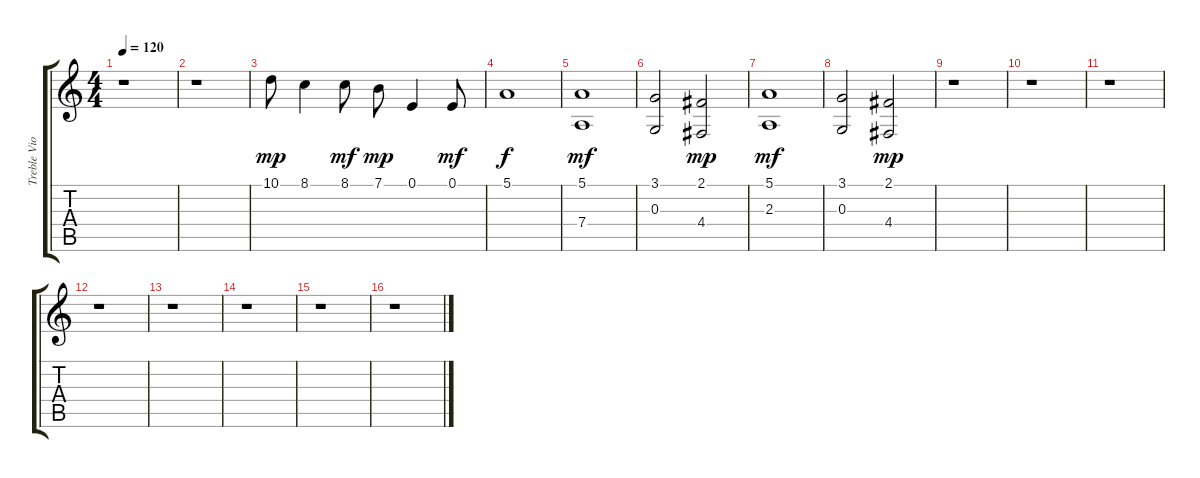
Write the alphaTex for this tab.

\track ("Treble Viol" "Treble Vio") {instrument violin}
\staff {score tabs}
\tuning (E4 B3 G3 D3 A2 E2) {hide}
\ts (4 4)
\tempo 120
\clef g2
\ks c
r.1{dy mp} |
r.1 |
10.1.8 8.1.4 8.1.8{dy mf} 7.1.8{dy mp} 0.1.4 0.1.8{dy mf} |
5.1.1{dy f} |
(5.1 7.4).1{dy mf} |
(3.1 0.3).2 (2.1 4.4).2{dy mp} |
(5.1 2.3).1{dy mf} |
(3.1 0.3).2 (2.1 4.4).2{dy mp} |
r.1 |
r.1 |
r.1 |
r.1 |
r.1 |
r.1 |
r.1 |
r.1
